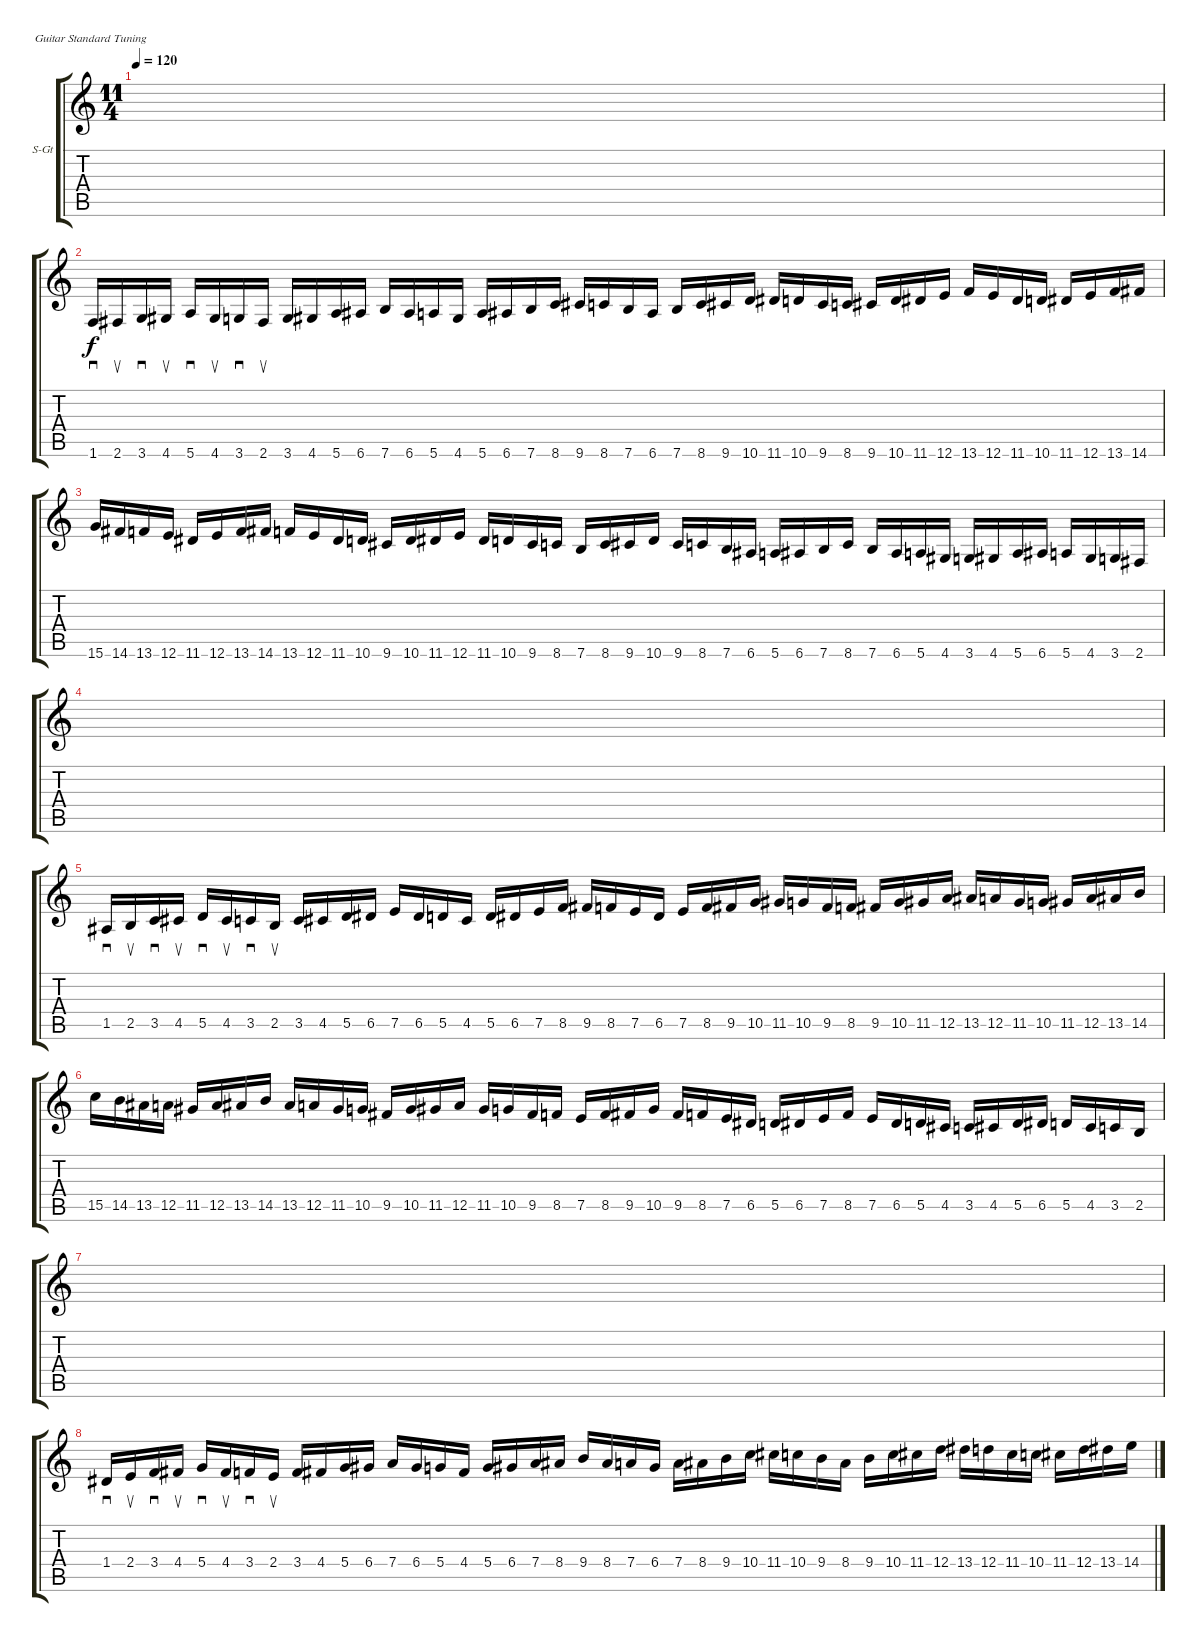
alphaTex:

\defaultSystemsLayout 4
\bracketExtendMode groupsimilarinstruments
\firstSystemTrackNameOrientation horizontal
\otherSystemsTrackNameOrientation horizontal
\track ("Steel Guitar" "S-Gt") {instrument acousticguitarsteel}
\staff {score tabs}
\tuning (E4 B3 G3 D3 A2 E2)
\ts (11 4)
\tempo 120
\clef g2
\ks c
|
1.6.16{sd} 2.6.16{su} 3.6.16{sd} 4.6.16{su} 5.6.16{sd} 4.6.16{su} 3.6.16{sd} 2.6.16{su} 3.6.16 4.6.16 5.6.16 6.6.16 7.6.16 6.6.16 5.6.16 4.6.16 5.6.16 6.6.16 7.6.16 8.6.16 9.6.16 8.6.16 7.6.16 6.6.16 7.6.16 8.6.16 9.6.16 10.6.16 11.6.16 10.6.16 9.6.16 8.6.16 9.6.16 10.6.16 11.6.16 12.6.16 13.6.16 12.6.16 11.6.16 10.6.16 11.6.16 12.6.16 13.6.16 14.6.16 |
15.6.16 14.6.16 13.6.16 12.6.16 11.6.16 12.6.16 13.6.16 14.6.16 13.6.16 12.6.16 11.6.16 10.6.16 9.6.16 10.6.16 11.6.16 12.6.16 11.6.16 10.6.16 9.6.16 8.6.16 7.6.16 8.6.16 9.6.16 10.6.16 9.6.16 8.6.16 7.6.16 6.6.16 5.6.16 6.6.16 7.6.16 8.6.16 7.6.16 6.6.16 5.6.16 4.6.16 3.6.16 4.6.16 5.6.16 6.6.16 5.6.16 4.6.16 3.6.16 2.6.16 |
|
1.5.16{sd} 2.5.16{su} 3.5.16{sd} 4.5.16{su} 5.5.16{sd} 4.5.16{su} 3.5.16{sd} 2.5.16{su} 3.5.16 4.5.16 5.5.16 6.5.16 7.5.16 6.5.16 5.5.16 4.5.16 5.5.16 6.5.16 7.5.16 8.5.16 9.5.16 8.5.16 7.5.16 6.5.16 7.5.16 8.5.16 9.5.16 10.5.16 11.5.16 10.5.16 9.5.16 8.5.16 9.5.16 10.5.16 11.5.16 12.5.16 13.5.16 12.5.16 11.5.16 10.5.16 11.5.16 12.5.16 13.5.16 14.5.16 |
15.5.16 14.5.16 13.5.16 12.5.16 11.5.16 12.5.16 13.5.16 14.5.16 13.5.16 12.5.16 11.5.16 10.5.16 9.5.16 10.5.16 11.5.16 12.5.16 11.5.16 10.5.16 9.5.16 8.5.16 7.5.16 8.5.16 9.5.16 10.5.16 9.5.16 8.5.16 7.5.16 6.5.16 5.5.16 6.5.16 7.5.16 8.5.16 7.5.16 6.5.16 5.5.16 4.5.16 3.5.16 4.5.16 5.5.16 6.5.16 5.5.16 4.5.16 3.5.16 2.5.16 |
|
1.4.16{sd} 2.4.16{su} 3.4.16{sd} 4.4.16{su} 5.4.16{sd} 4.4.16{su} 3.4.16{sd} 2.4.16{su} 3.4.16 4.4.16 5.4.16 6.4.16 7.4.16 6.4.16 5.4.16 4.4.16 5.4.16 6.4.16 7.4.16 8.4.16 9.4.16 8.4.16 7.4.16 6.4.16 7.4.16 8.4.16 9.4.16 10.4.16 11.4.16 10.4.16 9.4.16 8.4.16 9.4.16 10.4.16 11.4.16 12.4.16 13.4.16 12.4.16 11.4.16 10.4.16 11.4.16 12.4.16 13.4.16 14.4.16
